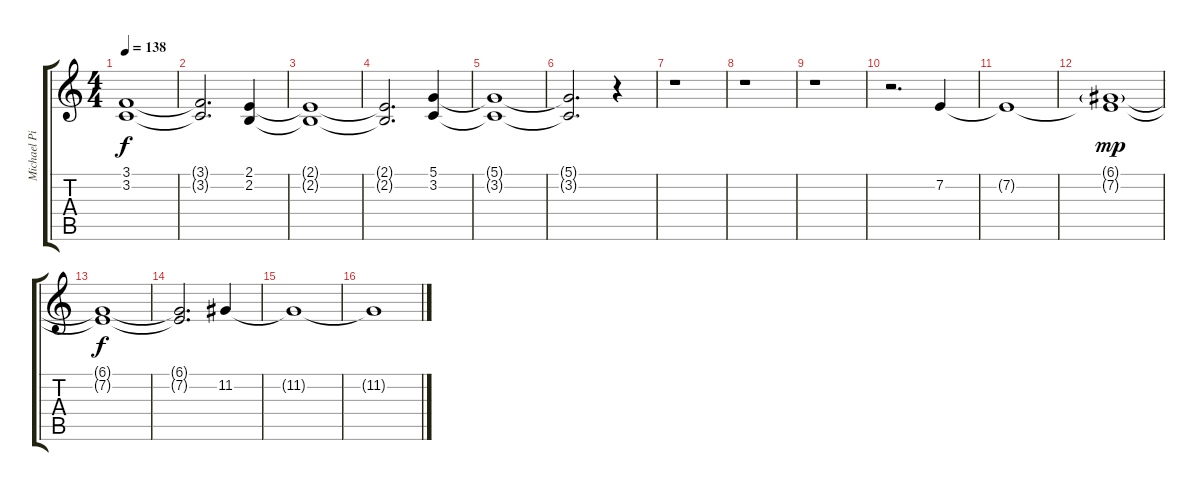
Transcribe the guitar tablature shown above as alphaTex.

\track ("Michael Pinnella" "Michael Pi") {instrument stringensemble1}
\staff {score tabs}
\tuning (D4 A3 F3 C3 G2 D2) {hide}
\ts (4 4)
\tempo 138
\clef g2
\ks c
(3.1{t} 3.2{t}).1{dy f} |
(3.1{t} 3.2{t}).2{d} (2.1 2.2).4 |
(2.1{t} 2.2{t}).1 |
(2.1{t} 2.2{t}).2{d} (5.1 3.2).4 |
(5.1{t} 3.2{t}).1 |
(5.1{t} 3.2{t}).2{d} r.4 |
r.1 |
r.1 |
r.1 |
r.2{d volume 7 instrument pad4choir} 7.2.4 |
7.2{t}.1 |
(6.1{g} 7.2{t}).1{dy mp} |
(6.1{t} 7.2{t}).1{dy f} |
(6.1{t} 7.2{t}).2{d} 11.2.4 |
11.2{t}.1 |
11.2{t}.1
